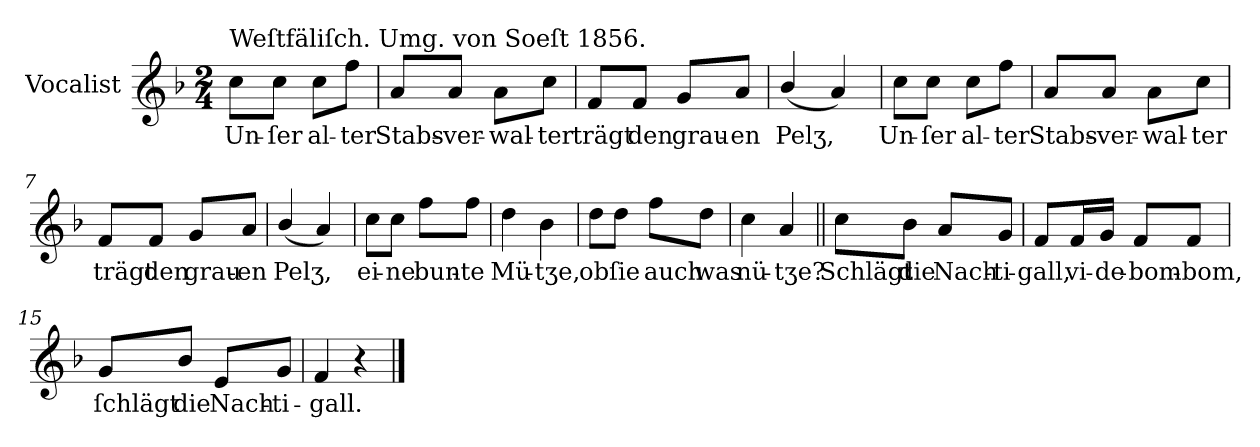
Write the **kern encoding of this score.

**kern	**text
*part1	*part1
*staff1	*staff1
*I"Vocalist	*
*k[b-]	*
*F:	*
*M2/4	*
=1	=1
!LO:TX:a:t=Weſtfäliſch. Umg. von Soeſt 1856.	!
8ccL	Un-
8ccJ	-ſer
8ccL	al-
8ffJ	-ter
=2	=2
8aL	Stabs-
8aJ	-ver-
8aL	-wal-
8ccJ	-ter
=3	=3
8fL	trägt
8fJ	den
8gL	grau-
8aJ	-en
=4	=4
(>4b-/	Pelʒ,
4a)	.
=5	=5
8ccL	Un-
8ccJ	-ſer
8ccL	al-
8ffJ	-ter
=6	=6
8aL	Stabs-
8aJ	-ver-
8aL	-wal-
8ccJ	-ter
=7	=7
8fL	trägt
8fJ	den
8gL	grau-
8aJ	-en
=8	=8
(>4b-/	Pelʒ,
4a)	.
=9	=9
8ccL	ei-
8ccJ	-ne
8ffL	bun-
8ffJ	-te
=10	=10
4dd	Mü-
4b-	-tʒe,
=11	=11
8ddL	ob
8ddJ	ſie
8ffL	auch
8ddJ	was
=12	=12
4cc	nü-
4a	-tʒe?
=13||	=13||
8ccL	Schlägt
8b-J	die
8aL	Nach-
8gJ	-ti-
=14	=14
8fL	-gall,
16fL	vi-
16gJJ	-de-
8fL	-bom-
8fJ	-bom,
=15	=15
8gL	ſchlägt
8b-/J	die
8eL	Nach-
8gJ	-ti-
=16	=16
4f	-gall.
4r	.
==	==
*-	*-
